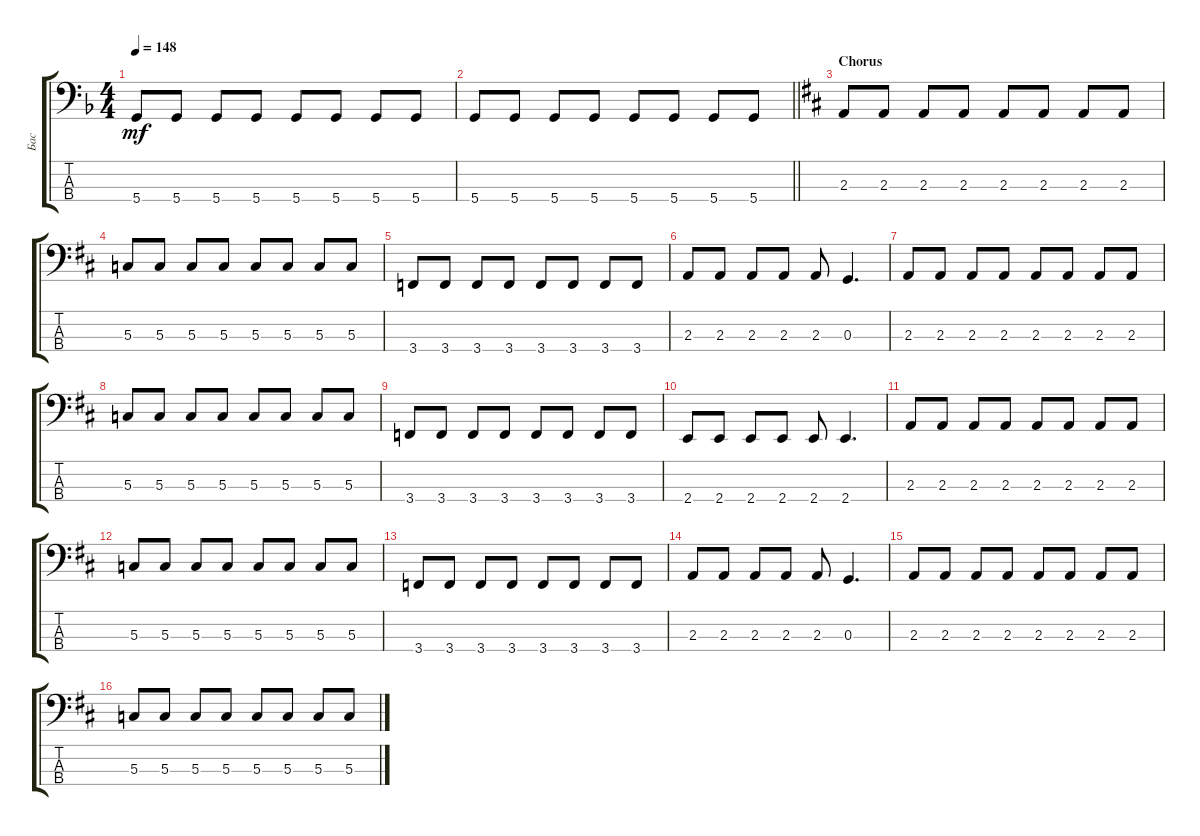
\track ("Бас" "Бас") {instrument electricbassfinger}
\staff {score tabs}
\tuning (F2 C2 G1 D1) {hide}
\ts (4 4)
\tempo 148
\clef f4
\ks dminor
5.4.8{dy mf} 5.4.8 5.4.8 5.4.8 5.4.8 5.4.8 5.4.8 5.4.8 |
\barLineRight lightlight
5.4.8 5.4.8 5.4.8 5.4.8 5.4.8 5.4.8 5.4.8 5.4.8 |
\section ("" "Chorus")
\ks bminor
2.3.8 2.3.8 2.3.8 2.3.8 2.3.8 2.3.8 2.3.8 2.3.8 |
5.3.8 5.3.8 5.3.8 5.3.8 5.3.8 5.3.8 5.3.8 5.3.8 |
3.4.8 3.4.8 3.4.8 3.4.8 3.4.8 3.4.8 3.4.8 3.4.8 |
2.3.8 2.3.8 2.3.8 2.3.8 2.3.8 0.3.4{d} |
2.3.8 2.3.8 2.3.8 2.3.8 2.3.8 2.3.8 2.3.8 2.3.8 |
5.3.8 5.3.8 5.3.8 5.3.8 5.3.8 5.3.8 5.3.8 5.3.8 |
3.4.8 3.4.8 3.4.8 3.4.8 3.4.8 3.4.8 3.4.8 3.4.8 |
2.4.8 2.4.8 2.4.8 2.4.8 2.4.8 2.4.4{d} |
2.3.8 2.3.8 2.3.8 2.3.8 2.3.8 2.3.8 2.3.8 2.3.8 |
5.3.8 5.3.8 5.3.8 5.3.8 5.3.8 5.3.8 5.3.8 5.3.8 |
3.4.8 3.4.8 3.4.8 3.4.8 3.4.8 3.4.8 3.4.8 3.4.8 |
2.3.8 2.3.8 2.3.8 2.3.8 2.3.8 0.3.4{d} |
2.3.8 2.3.8 2.3.8 2.3.8 2.3.8 2.3.8 2.3.8 2.3.8 |
5.3.8 5.3.8 5.3.8 5.3.8 5.3.8 5.3.8 5.3.8 5.3.8
